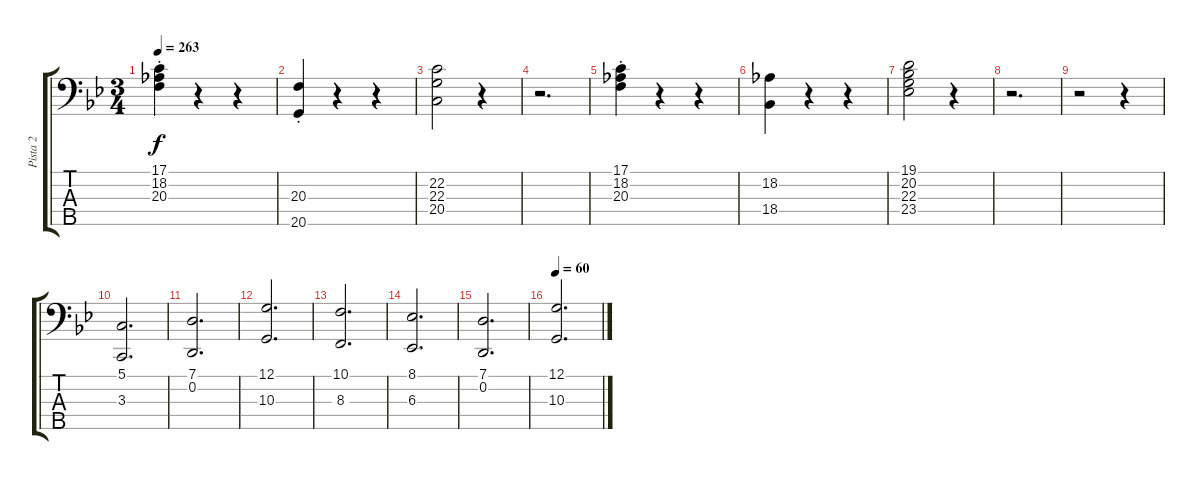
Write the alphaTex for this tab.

\track ("Pista 2" "Pista 2") {instrument acousticgrandpiano}
\staff {score tabs}
\tuning (G2 D2 A1 E1 B0) {hide}
\ts (3 4)
\tempo 263
\clef f4
\ks bb
(17.1{st} 18.2{st} 20.3{st}).4{dy f} r.4 r.4 |
(20.3{st} 20.5{st}).4 r.4 r.4 |
(22.2 22.3 20.4).2 r.4 |
r.2{d} |
(17.1{st} 18.2{st} 20.3{st}).4 r.4 r.4 |
(18.2 18.4).4 r.4 r.4 |
(19.1 20.2 22.3 23.4).2 r.4 |
r.2{d} |
r.2 r.4 |
(5.1 3.3).2{d} |
(7.1 0.2).2{d} |
(12.1 10.3).2{d} |
(10.1 8.3).2{d} |
(8.1 6.3).2{d} |
(7.1 0.2).2{d} |
\tempo 60
(12.1 10.3).2{d}
